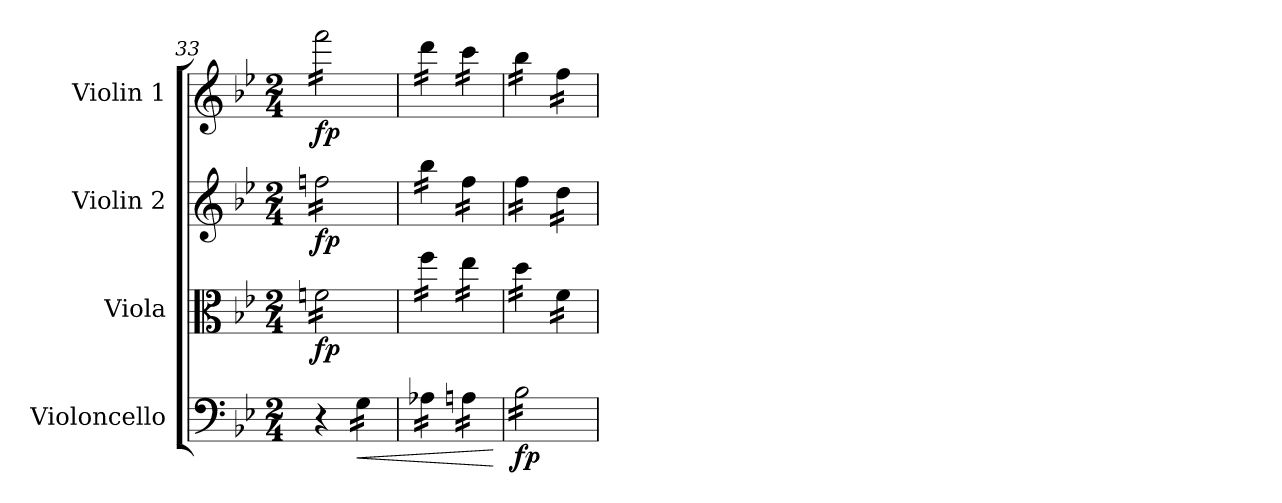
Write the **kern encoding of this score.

**kern	**dynam	**kern	**dynam	**kern	**dynam	**kern	**dynam
*part4	*part4	*part3	*part3	*part2	*part2	*part1	*part1
*staff4	*staff4	*staff3	*staff3	*staff2	*staff2	*staff1	*staff1
*I"Violoncello	*	*I"Viola	*	*I"Violin 2	*	*I"Violin 1	*
*I'Vc	*	*I'Vla	*	*I'Vln	*	*I'Vln	*
*clefF4	*	*clefC3	*	*clefG2	*	*clefG2	*
*k[b-e-]	*	*k[b-e-]	*	*k[b-e-]	*	*k[b-e-]	*
*M2/4	*	*M2/4	*	*M2/4	*	*M2/4	*
=33	=33	=33	=33	=33	=33	=33	=33
!	!	!	!LO:DY:b	!	!LO:DY:b	!	!LO:DY:b
*	*	*tremolo	*	*	*	*	*
*	*	*	*	*tremolo	*	*	*
*	*	*	*	*	*	*tremolo	*
4r	.	16fn\LL	fp	16ffn\LL	fp	16fff\LL	fp
.	.	16fn\	.	16ffn\	.	16fff\	.
.	.	16fn\	.	16ffn\	.	16fff\	.
.	.	16fn\	.	16ffn\	.	16fff\	.
!	!LO:HP:b	!	!	!	!	!	!
*tremolo	*	*	*	*	*	*	*
16G\LL	<	16fn\	.	16ffn\	.	16fff\	.
16G\	.	16fn\	.	16ffn\	.	16fff\	.
16G\	.	16fn\	.	16ffn\	.	16fff\	.
16G\JJ	.	16fn\JJ	.	16ffn\JJ	.	16fff\JJ	.
=34	=34	=34	=34	=34	=34	=34	=34
16A-X\LL	.	16ff\LL	.	16bb-\LL	.	16ddd\LL	.
16A-X\	.	16ff\	.	16bb-\	.	16ddd\	.
16A-X\	.	16ff\	.	16bb-\	.	16ddd\	.
16A-X\JJ	.	16ff\JJ	.	16bb-\JJ	.	16ddd\JJ	.
16An\LL	.	16ee-\LL	.	16ff\LL	.	16ccc\LL	.
16An\	.	16ee-\	.	16ff\	.	16ccc\	.
16An\	.	16ee-\	.	16ff\	.	16ccc\	.
16An\JJ	.	16ee-\JJ	.	16ff\JJ	.	16ccc\JJ	.
.	[	.	.	.	.	.	.
=35	=35	=35	=35	=35	=35	=35	=35
!	!LO:DY:b	!	!	!	!	!	!
16B-\LL	fp	16dd\LL	.	16ff\LL	.	16bb-\LL	.
16B-\	.	16dd\	.	16ff\	.	16bb-\	.
16B-\	.	16dd\	.	16ff\	.	16bb-\	.
16B-\	.	16dd\JJ	.	16ff\JJ	.	16bb-\JJ	.
16B-\	.	16f\LL	.	16dd\LL	.	16ff\LL	.
16B-\	.	16f\	.	16dd\	.	16ff\	.
16B-\	.	16f\	.	16dd\	.	16ff\	.
16B-\JJ	.	16f\JJ	.	16dd\JJ	.	16ff\JJ	.
*	*	*	*	*	*	*Xtremolo	*
*	*	*	*	*Xtremolo	*	*	*
*	*	*Xtremolo	*	*	*	*	*
*Xtremolo	*	*	*	*	*	*	*
=	=	=	=	=	=	=	=
*-	*-	*-	*-	*-	*-	*-	*-
